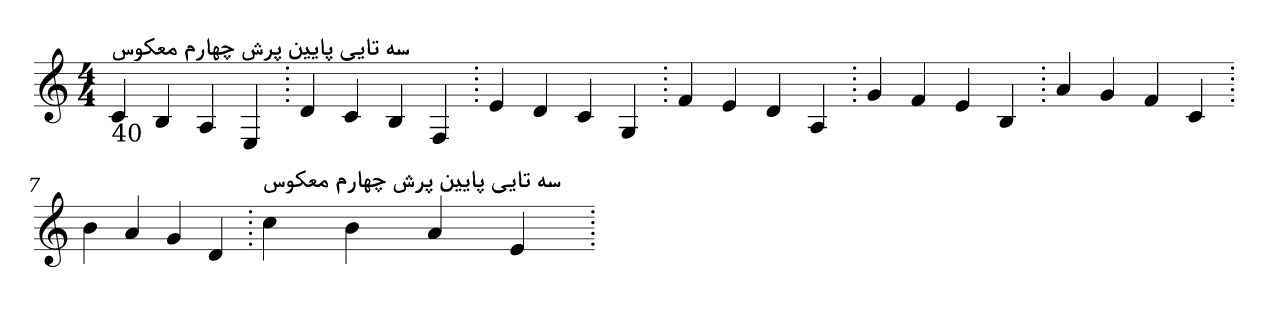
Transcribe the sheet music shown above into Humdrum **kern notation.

**kern
*part1
*staff1
!!LO:PB:g=z
*clefG2
*k[]
*C:
*M4/4
=1
!LO:TX:b:t=40
!LO:TX:a:t=سه تایی پایین پرش چهارم معکوس
4ci/
4Bi/
4Ai/
4Ei/
=2.
*k[]
*C:
4di/
4ci/
4Bi/
4Fi/
=3.
*k[]
*C:
4ei/
4di/
4ci/
4Gi/
!!LO:LB:g=z
=4.
*k[]
*C:
4fi/
4ei/
4di/
4Ai/
=5.
*k[]
*C:
4gi/
4fi/
4ei/
4Bi/
=6.
*k[]
*C:
4ai/
4gi/
4fi/
4ci/
=7.
*k[]
*C:
4bi\
4ai/
4gi/
4di/
!!LO:LB:g=z
=8.
*k[]
*C:
!LO:TX:a:t=سه تایی پایین پرش چهارم معکوس
4cci\
4bi\
4ai/
4ei/
=.
*-
